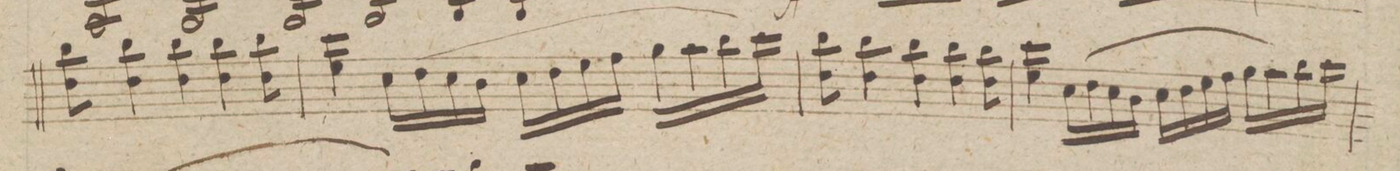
**kern	**dynam
*I"Violino 1mo	*
*clefG2	*
*k[]	*
*met(c|)	*
*M2/2	*
8bb 8dd\	.
4bb 4dd\	.
4bb 4dd\	.
4bb 4dd\	.
8bb 8dd\	.
=18	=18
4ccc 4ee\	.
16cc\LL	.
(16dd\	.
16cc\	.
16b\JJ	.
16cc\LL	.
16dd\	.
16ee\	.
16ff\JJ	.
16gg\LL	.
16aa\	.
16bb\	.
16ccc\JJ)	.
=19	=19
8bb 8dd\	.
4bb 4dd\	.
4bb 4dd\	.
4bb 4dd\	.
8bb 8dd\	.
=20	=20
4ccc 4ee\	.
16cc\LL	.
(16dd\	.
16cc\	.
16b\JJ	.
16cc\LL	.
16dd\	.
16ee\	.
16ff\JJ	.
16gg\LL	.
16aa\)	.
16bb\	.
16ccc\JJ	.
=21	=21
*-	*-
